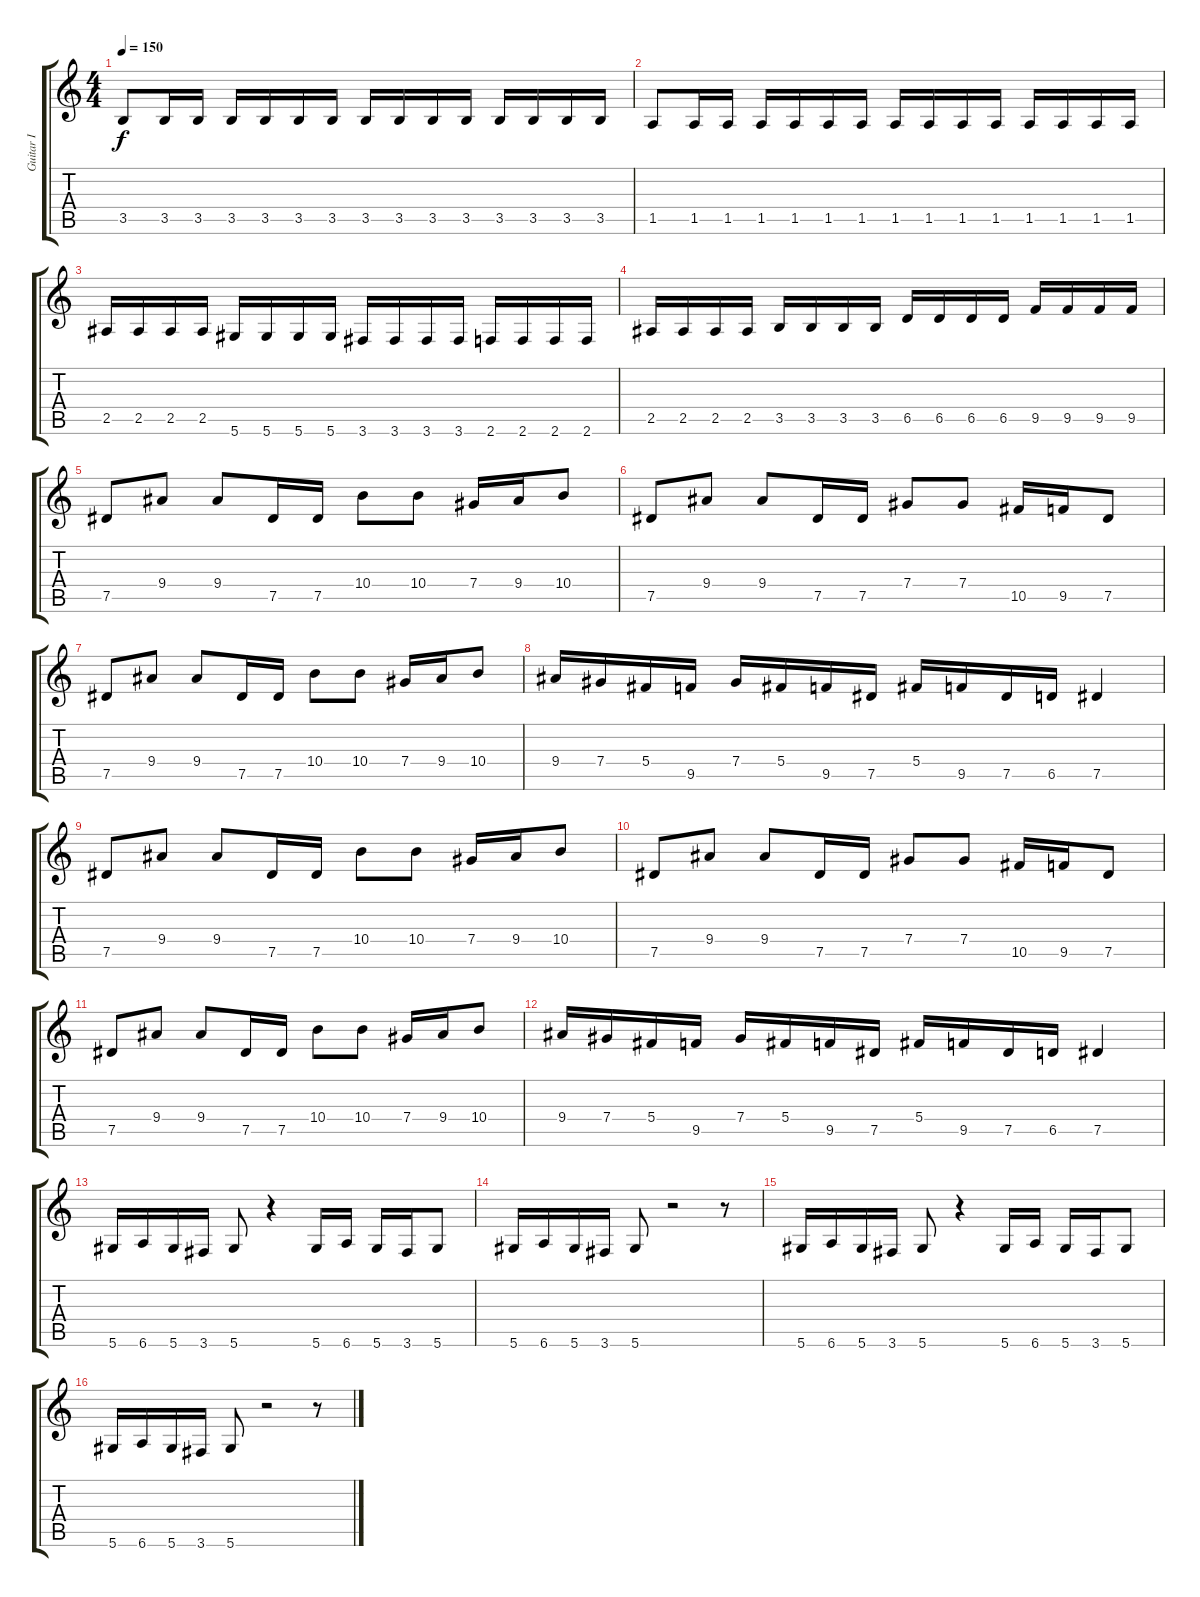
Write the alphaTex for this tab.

\track ("Guitar I" "Guitar I") {instrument distortionguitar}
\staff {score tabs}
\tuning (Eb4 Bb3 Gb3 Db3 Ab2 Eb2) {hide}
\ts (4 4)
\tempo 150
\clef g2
\ks c
3.5.8{dy f} 3.5.16 3.5.16 3.5.16 3.5.16 3.5.16 3.5.16 3.5.16 3.5.16 3.5.16 3.5.16 3.5.16 3.5.16 3.5.16 3.5.16 |
1.5.8 1.5.16 1.5.16 1.5.16 1.5.16 1.5.16 1.5.16 1.5.16 1.5.16 1.5.16 1.5.16 1.5.16 1.5.16 1.5.16 1.5.16 |
2.5.16 2.5.16 2.5.16 2.5.16 5.6.16 5.6.16 5.6.16 5.6.16 3.6.16 3.6.16 3.6.16 3.6.16 2.6.16 2.6.16 2.6.16 2.6.16 |
2.5.16 2.5.16 2.5.16 2.5.16 3.5.16 3.5.16 3.5.16 3.5.16 6.5.16 6.5.16 6.5.16 6.5.16 9.5.16 9.5.16 9.5.16 9.5.16 |
7.5.8 9.4.8 9.4.8 7.5.16 7.5.16 10.4.8 10.4.8 7.4.16 9.4.16 10.4.8 |
7.5.8 9.4.8 9.4.8 7.5.16 7.5.16 7.4.8 7.4.8 10.5.16 9.5.16 7.5.8 |
7.5.8 9.4.8 9.4.8 7.5.16 7.5.16 10.4.8 10.4.8 7.4.16 9.4.16 10.4.8 |
9.4.16 7.4.16 5.4.16 9.5.16 7.4.16 5.4.16 9.5.16 7.5.16 5.4.16 9.5.16 7.5.16 6.5.16 7.5.4 |
7.5.8 9.4.8 9.4.8 7.5.16 7.5.16 10.4.8 10.4.8 7.4.16 9.4.16 10.4.8 |
7.5.8 9.4.8 9.4.8 7.5.16 7.5.16 7.4.8 7.4.8 10.5.16 9.5.16 7.5.8 |
7.5.8 9.4.8 9.4.8 7.5.16 7.5.16 10.4.8 10.4.8 7.4.16 9.4.16 10.4.8 |
9.4.16 7.4.16 5.4.16 9.5.16 7.4.16 5.4.16 9.5.16 7.5.16 5.4.16 9.5.16 7.5.16 6.5.16 7.5.4 |
5.6.16 6.6.16 5.6.16 3.6.16 5.6.8 r.4 5.6.16 6.6.16 5.6.16 3.6.16 5.6.8 |
5.6.16 6.6.16 5.6.16 3.6.16 5.6.8 r.2 r.8 |
5.6.16 6.6.16 5.6.16 3.6.16 5.6.8 r.4 5.6.16 6.6.16 5.6.16 3.6.16 5.6.8 |
5.6.16 6.6.16 5.6.16 3.6.16 5.6.8 r.2 r.8
